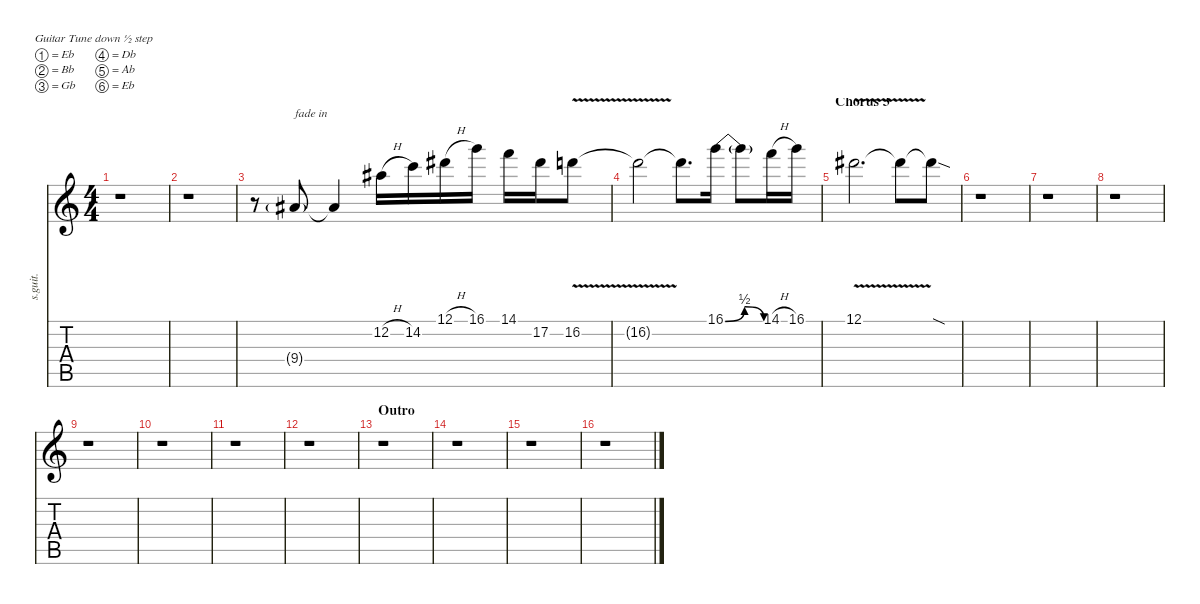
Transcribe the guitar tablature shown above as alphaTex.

\defaultSystemsLayout 4
\hideDynamics
\bracketExtendMode nobrackets
\track ("Solo Harmony (Rivers Cuomo)" "s.guit.") {instrument distortionguitar}
\staff {score tabs}
\tuning (Eb4 Bb3 Gb3 Db3 Ab2 Eb2)
\ts (4 4)
\tempo (76 hide)
\clef g2
\ks c
r.1{dy f} |
r.1 |
r.8 9.4{g acc #}.8{txt "fade in" lyrics (0 "") lyrics (1 "") lyrics (2 "") lyrics (3 "") lyrics (4 "") lyrics (5 "") lyrics (6 "") lyrics (7 "") lyrics (8 "") lyrics (9 "")} 9.4{t acc #}.4{lyrics (0 "") lyrics (1 "") lyrics (2 "") lyrics (3 "") lyrics (4 "") lyrics (5 "") lyrics (6 "") lyrics (7 "") lyrics (8 "") lyrics (9 "")} 12.2{h acc #}.16{lyrics (0 "") lyrics (1 "") lyrics (2 "") lyrics (3 "") lyrics (4 "") lyrics (5 "") lyrics (6 "") lyrics (7 "") lyrics (8 "") lyrics (9 "")} 14.2.16{lyrics (0 "") lyrics (1 "") lyrics (2 "") lyrics (3 "") lyrics (4 "") lyrics (5 "") lyrics (6 "") lyrics (7 "") lyrics (8 "") lyrics (9 "")} 12.1{h acc #}.16{lyrics (0 "") lyrics (1 "") lyrics (2 "") lyrics (3 "") lyrics (4 "") lyrics (5 "") lyrics (6 "") lyrics (7 "") lyrics (8 "") lyrics (9 "")} 16.1.16{lyrics (0 "") lyrics (1 "") lyrics (2 "") lyrics (3 "") lyrics (4 "") lyrics (5 "") lyrics (6 "") lyrics (7 "") lyrics (8 "") lyrics (9 "")} 14.1.16{lyrics (0 "") lyrics (1 "") lyrics (2 "") lyrics (3 "") lyrics (4 "") lyrics (5 "") lyrics (6 "") lyrics (7 "") lyrics (8 "") lyrics (9 "")} 17.2{acc #}.16{lyrics (0 "") lyrics (1 "") lyrics (2 "") lyrics (3 "") lyrics (4 "") lyrics (5 "") lyrics (6 "") lyrics (7 "") lyrics (8 "") lyrics (9 "")} 16.2{v}.8{lyrics (0 "") lyrics (1 "") lyrics (2 "") lyrics (3 "") lyrics (4 "") lyrics (5 "") lyrics (6 "") lyrics (7 "") lyrics (8 "") lyrics (9 "")} |
16.2{t}.2{lyrics (0 "") lyrics (1 "") lyrics (2 "") lyrics (3 "") lyrics (4 "") lyrics (5 "") lyrics (6 "") lyrics (7 "") lyrics (8 "") lyrics (9 "")} 16.2{t}.8{d lyrics (0 "") lyrics (1 "") lyrics (2 "") lyrics (3 "") lyrics (4 "") lyrics (5 "") lyrics (6 "") lyrics (7 "") lyrics (8 "") lyrics (9 "")} 16.1{be (bendrelease 0 0 30 2 30 2 60 0)}.16{lyrics (0 "") lyrics (1 "") lyrics (2 "") lyrics (3 "") lyrics (4 "") lyrics (5 "") lyrics (6 "") lyrics (7 "") lyrics (8 "") lyrics (9 "")} 16.1{t}.8{lyrics (0 "") lyrics (1 "") lyrics (2 "") lyrics (3 "") lyrics (4 "") lyrics (5 "") lyrics (6 "") lyrics (7 "") lyrics (8 "") lyrics (9 "")} 14.1{h}.16{lyrics (0 "") lyrics (1 "") lyrics (2 "") lyrics (3 "") lyrics (4 "") lyrics (5 "") lyrics (6 "") lyrics (7 "") lyrics (8 "") lyrics (9 "")} 16.1.16{lyrics (0 "") lyrics (1 "") lyrics (2 "") lyrics (3 "") lyrics (4 "") lyrics (5 "") lyrics (6 "") lyrics (7 "") lyrics (8 "") lyrics (9 "")} |
\section ("" "Chorus 3")
12.1{v acc #}.2{d lyrics (0 "") lyrics (1 "") lyrics (2 "") lyrics (3 "") lyrics (4 "") lyrics (5 "") lyrics (6 "") lyrics (7 "") lyrics (8 "") lyrics (9 "")} 12.1{t acc #}.8{lyrics (0 "") lyrics (1 "") lyrics (2 "") lyrics (3 "") lyrics (4 "") lyrics (5 "") lyrics (6 "") lyrics (7 "") lyrics (8 "") lyrics (9 "")} 12.1{sod t acc #}.8{lyrics (0 "") lyrics (1 "") lyrics (2 "") lyrics (3 "") lyrics (4 "") lyrics (5 "") lyrics (6 "") lyrics (7 "") lyrics (8 "") lyrics (9 "")} |
r.1 |
r.1 |
r.1 |
r.1 |
r.1 |
r.1 |
r.1 |
\section ("" "Outro")
r.1 |
r.1 |
r.1 |
r.1
